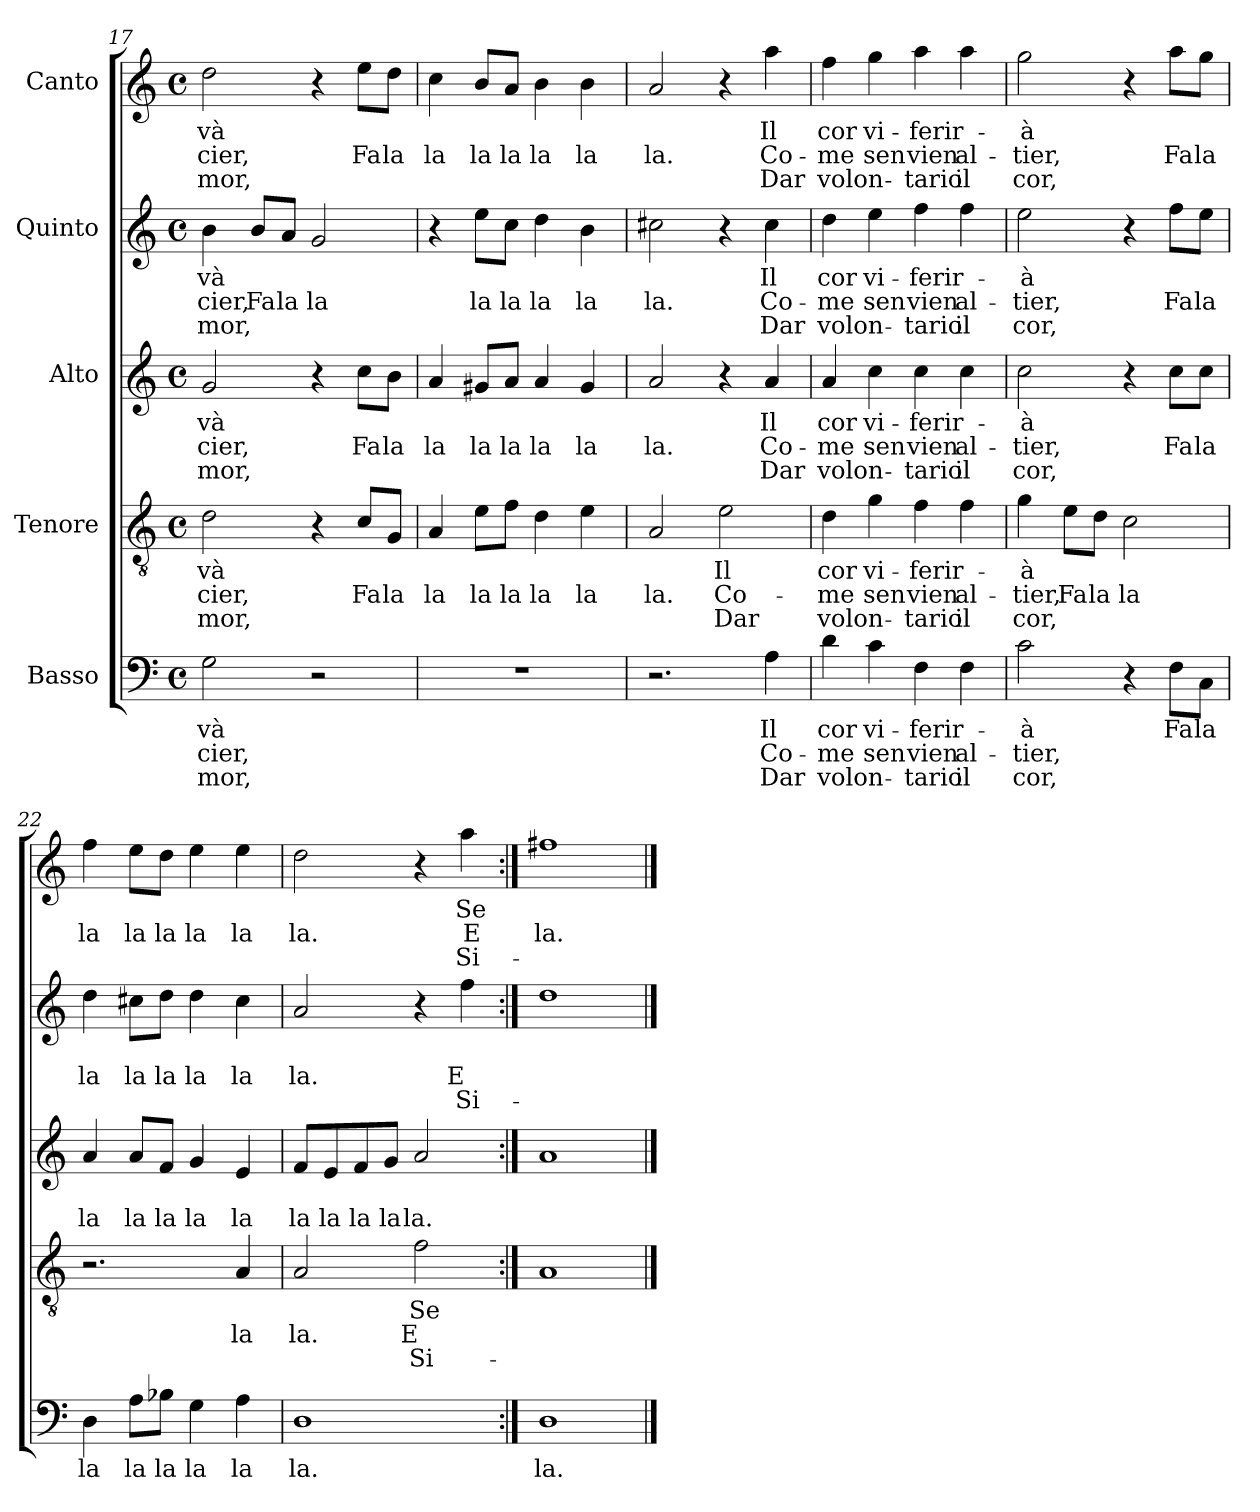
**kern	**text	**text	**text	**kern	**text	**text	**text	**kern	**text	**text	**text	**kern	**text	**text	**text	**kern	**text	**text	**text
*part5	*part5	*part5	*part5	*part4	*part4	*part4	*part4	*part3	*part3	*part3	*part3	*part2	*part2	*part2	*part2	*part1	*part1	*part1	*part1
*staff5	*staff5	*staff5	*staff5	*staff4	*staff4	*staff4	*staff4	*staff3	*staff3	*staff3	*staff3	*staff2	*staff2	*staff2	*staff2	*staff1	*staff1	*staff1	*staff1
*I"Basso	*	*	*	*I"Tenore	*	*	*	*I"Alto	*	*	*	*I"Quinto	*	*	*	*I"Canto	*	*	*
*clefF4	*	*	*	*clefGv2	*	*	*	*clefG2	*	*	*	*clefG2	*	*	*	*clefG2	*	*	*
*k[]	*	*	*	*k[]	*	*	*	*k[]	*	*	*	*k[]	*	*	*	*k[]	*	*	*
*a:	*	*	*	*a:	*	*	*	*a:	*	*	*	*a:	*	*	*	*a:	*	*	*
*M4/4	*	*	*	*M4/4	*	*	*	*M4/4	*	*	*	*M4/4	*	*	*	*M4/4	*	*	*
*met(c)	*	*	*	*met(c)	*	*	*	*met(c)	*	*	*	*met(c)	*	*	*	*met(c)	*	*	*
=17	=17	=17	=17	=17	=17	=17	=17	=17	=17	=17	=17	=17	=17	=17	=17	=17	=17	=17	=17
!	!LO:LY:b	!LO:LY:b	!LO:LY:b	!	!LO:LY:b	!LO:LY:b	!LO:LY:b	!	!LO:LY:b	!LO:LY:b	!LO:LY:b	!	!LO:LY:b	!LO:LY:b	!LO:LY:b	!	!LO:LY:b	!LO:LY:b	!LO:LY:b
2G\	và	-cier,	-mor,	2d\	và	-cier,	-mor,	2g/	và	-cier,	-mor,	4b\	và	-cier,	-mor,	2dd\	và	-cier,	-mor,
!	!	!	!	!	!	!	!	!	!	!	!	!	!	!LO:LY:b	!	!	!	!	!
.	.	.	.	.	.	.	.	.	.	.	.	8b/L	.	Fa	.	.	.	.	.
!	!	!	!	!	!	!	!	!	!	!	!	!	!	!LO:LY:b	!	!	!	!	!
.	.	.	.	.	.	.	.	.	.	.	.	8a/J	.	la	.	.	.	.	.
!	!	!	!	!	!	!	!	!	!	!	!	!	!	!LO:LY:b	!	!	!	!	!
2r	.	.	.	4r	.	.	.	4r	.	.	.	2g/	.	la	.	4r	.	.	.
!	!	!	!	!	!	!LO:LY:b	!	!	!	!LO:LY:b	!	!	!	!	!	!	!	!LO:LY:b	!
.	.	.	.	8c/L	.	Fa	.	8cc\L	.	Fa	.	.	.	.	.	8ee\L	.	Fa	.
!	!	!	!	!	!	!LO:LY:b	!	!	!	!LO:LY:b	!	!	!	!	!	!	!	!LO:LY:b	!
.	.	.	.	8G/J	.	la	.	8b\J	.	la	.	.	.	.	.	8dd\J	.	la	.
!!LO:LB:g=z
=18	=18	=18	=18	=18	=18	=18	=18	=18	=18	=18	=18	=18	=18	=18	=18	=18	=18	=18	=18
!	!	!	!	!	!	!LO:LY:b	!	!	!	!LO:LY:b	!	!	!	!	!	!	!	!LO:LY:b	!
1r	.	.	.	4A/	.	la	.	4a/	.	la	.	4r	.	.	.	4cc\	.	la	.
!	!	!	!	!	!	!LO:LY:b	!	!	!	!LO:LY:b	!	!	!	!LO:LY:b	!	!	!	!LO:LY:b	!
.	.	.	.	8e\L	.	la	.	8g#X/L	.	la	.	8ee\L	.	la	.	8b/L	.	la	.
!	!	!	!	!	!	!LO:LY:b	!	!	!	!LO:LY:b	!	!	!	!LO:LY:b	!	!	!	!LO:LY:b	!
.	.	.	.	8f\J	.	la	.	8a/J	.	la	.	8cc\J	.	la	.	8a/J	.	la	.
!	!	!	!	!	!	!LO:LY:b	!	!	!	!LO:LY:b	!	!	!	!LO:LY:b	!	!	!	!LO:LY:b	!
.	.	.	.	4d\	.	la	.	4a/	.	la	.	4dd\	.	la	.	4b\	.	la	.
!	!	!	!	!	!	!LO:LY:b	!	!	!	!LO:LY:b	!	!	!	!LO:LY:b	!	!	!	!LO:LY:b	!
.	.	.	.	4e\	.	la	.	4g#/	.	la	.	4b\	.	la	.	4b\	.	la	.
=19	=19	=19	=19	=19	=19	=19	=19	=19	=19	=19	=19	=19	=19	=19	=19	=19	=19	=19	=19
!	!	!	!	!	!	!LO:LY:b	!	!	!	!LO:LY:b	!	!	!	!LO:LY:b	!	!	!	!LO:LY:b	!
2.r	.	.	.	2A/	.	la.	.	2a/	.	la.	.	2cc#X\	.	la.	.	2a/	.	la.	.
!	!	!	!	!	!LO:LY:b	!LO:LY:b	!LO:LY:b	!	!	!	!	!	!	!	!	!	!	!	!
.	.	.	.	2e\	Il	Co-	Dar	4r	.	.	.	4r	.	.	.	4r	.	.	.
!	!LO:LY:b	!LO:LY:b	!LO:LY:b	!	!	!	!	!	!LO:LY:b	!LO:LY:b	!LO:LY:b	!	!LO:LY:b	!LO:LY:b	!LO:LY:b	!	!LO:LY:b	!LO:LY:b	!LO:LY:b
4A\	Il	Co-	Dar	.	.	.	.	4a/	Il	Co-	Dar	4cc#\	Il	Co-	Dar	4aa\	Il	Co-	Dar
=20	=20	=20	=20	=20	=20	=20	=20	=20	=20	=20	=20	=20	=20	=20	=20	=20	=20	=20	=20
!	!LO:LY:b	!LO:LY:b	!LO:LY:b	!	!LO:LY:b	!LO:LY:b	!LO:LY:b	!	!LO:LY:b	!LO:LY:b	!LO:LY:b	!	!LO:LY:b	!LO:LY:b	!LO:LY:b	!	!LO:LY:b	!LO:LY:b	!LO:LY:b
4d\	cor	-me	volon-	4d\	cor	-me	volon-	4a/	cor	-me	volon-	4dd\	cor	-me	volon-	4ff\	cor	-me	volon-
!	!LO:LY:b	!LO:LY:b	!	!	!LO:LY:b	!LO:LY:b	!	!	!LO:LY:b	!LO:LY:b	!	!	!LO:LY:b	!LO:LY:b	!	!	!LO:LY:b	!LO:LY:b	!
4c\	vi-	sen	.	4g\	vi-	sen	.	4cc\	vi-	sen	.	4ee\	vi-	sen	.	4gg\	vi-	sen	.
!	!LO:LY:b	!LO:LY:b	!LO:LY:b	!	!LO:LY:b	!LO:LY:b	!LO:LY:b	!	!LO:LY:b	!LO:LY:b	!LO:LY:b	!	!LO:LY:b	!LO:LY:b	!LO:LY:b	!	!LO:LY:b	!LO:LY:b	!LO:LY:b
4F\	-ferir-	vien	-tario	4f\	-ferir-	vien	-tario	4cc\	-ferir-	vien	-tario	4ff\	-ferir-	vien	-tario	4aa\	-ferir-	vien	-tario
!	!	!LO:LY:b	!LO:LY:b	!	!	!LO:LY:b	!LO:LY:b	!	!	!LO:LY:b	!LO:LY:b	!	!	!LO:LY:b	!LO:LY:b	!	!	!LO:LY:b	!LO:LY:b
4F\	.	al-	il	4f\	.	al-	il	4cc\	.	al-	il	4ff\	.	al-	il	4aa\	.	al-	il
=21	=21	=21	=21	=21	=21	=21	=21	=21	=21	=21	=21	=21	=21	=21	=21	=21	=21	=21	=21
!	!LO:LY:b	!LO:LY:b	!LO:LY:b	!	!LO:LY:b	!LO:LY:b	!LO:LY:b	!	!LO:LY:b	!LO:LY:b	!LO:LY:b	!	!LO:LY:b	!LO:LY:b	!LO:LY:b	!	!LO:LY:b	!LO:LY:b	!LO:LY:b
2c\	-à	-tier,	cor,	4g\	-à	-tier,	cor,	2cc\	-à	-tier,	cor,	2ee\	-à	-tier,	cor,	2gg\	-à	-tier,	cor,
!	!	!	!	!	!	!LO:LY:b	!	!	!	!	!	!	!	!	!	!	!	!	!
.	.	.	.	8e\L	.	Fa	.	.	.	.	.	.	.	.	.	.	.	.	.
!	!	!	!	!	!	!LO:LY:b	!	!	!	!	!	!	!	!	!	!	!	!	!
.	.	.	.	8d\J	.	la	.	.	.	.	.	.	.	.	.	.	.	.	.
!	!	!	!	!	!	!LO:LY:b	!	!	!	!	!	!	!	!	!	!	!	!	!
4r	.	.	.	2c\	.	la	.	4r	.	.	.	4r	.	.	.	4r	.	.	.
!	!LO:LY:b	!	!	!	!	!	!	!	!	!LO:LY:b	!	!	!	!LO:LY:b	!	!	!	!LO:LY:b	!
8F\L	Fa	.	.	.	.	.	.	8cc\L	.	Fa	.	8ff\L	.	Fa	.	8aa\L	.	Fa	.
!	!LO:LY:b	!	!	!	!	!	!	!	!	!LO:LY:b	!	!	!	!LO:LY:b	!	!	!	!LO:LY:b	!
8C\J	la	.	.	.	.	.	.	8cc\J	.	la	.	8ee\J	.	la	.	8gg\J	.	la	.
=22	=22	=22	=22	=22	=22	=22	=22	=22	=22	=22	=22	=22	=22	=22	=22	=22	=22	=22	=22
!	!LO:LY:b	!	!	!	!	!	!	!	!	!LO:LY:b	!	!	!	!LO:LY:b	!	!	!	!LO:LY:b	!
4D\	la	.	.	2.r	.	.	.	4a/	.	la	.	4dd\	.	la	.	4ff\	.	la	.
!	!LO:LY:b	!	!	!	!	!	!	!	!	!LO:LY:b	!	!	!	!LO:LY:b	!	!	!	!LO:LY:b	!
8A\L	la	.	.	.	.	.	.	8a/L	.	la	.	8cc#X\L	.	la	.	8ee\L	.	la	.
!	!LO:LY:b	!	!	!	!	!	!	!	!	!LO:LY:b	!	!	!	!LO:LY:b	!	!	!	!LO:LY:b	!
8B-X\J	la	.	.	.	.	.	.	8f/J	.	la	.	8dd\J	.	la	.	8dd\J	.	la	.
!	!LO:LY:b	!	!	!	!	!	!	!	!	!LO:LY:b	!	!	!	!LO:LY:b	!	!	!	!LO:LY:b	!
4G\	la	.	.	.	.	.	.	4g/	.	la	.	4dd\	.	la	.	4ee\	.	la	.
!	!LO:LY:b	!	!	!	!	!LO:LY:b	!	!	!	!LO:LY:b	!	!	!	!LO:LY:b	!	!	!	!LO:LY:b	!
4A\	la	.	.	4A/	.	la	.	4e/	.	la	.	4cc#\	.	la	.	4ee\	.	la	.
=23	=23	=23	=23	=23	=23	=23	=23	=23	=23	=23	=23	=23	=23	=23	=23	=23	=23	=23	=23
!	!LO:LY:b	!	!	!	!	!LO:LY:b	!	!	!	!LO:LY:b	!	!	!	!LO:LY:b	!	!	!	!LO:LY:b	!
1D	la.	.	.	2A/	.	la.	.	8f/L	.	la	.	2a/	.	la.	.	2dd\	.	la.	.
!	!	!	!	!	!	!	!	!	!	!LO:LY:b	!	!	!	!	!	!	!	!	!
.	.	.	.	.	.	.	.	8e/	.	la	.	.	.	.	.	.	.	.	.
!	!	!	!	!	!	!	!	!	!	!LO:LY:b	!	!	!	!	!	!	!	!	!
.	.	.	.	.	.	.	.	8f/	.	la	.	.	.	.	.	.	.	.	.
!	!	!	!	!	!	!	!	!	!	!LO:LY:b	!	!	!	!	!	!	!	!	!
.	.	.	.	.	.	.	.	8g/J	.	la	.	.	.	.	.	.	.	.	.
!	!	!	!	!	!LO:LY:b	!LO:LY:b	!LO:LY:b	!	!	!LO:LY:b	!	!	!	!	!	!	!	!	!
.	.	.	.	2f\	Se	E	Si-	2a/	.	la.	.	4r	.	.	.	4r	.	.	.
!	!	!	!	!	!	!	!	!	!	!	!	!	!	!LO:LY:b	!LO:LY:b	!	!LO:LY:b	!LO:LY:b	!LO:LY:b
.	.	.	.	.	.	.	.	.	.	.	.	4ff\	.	E	Si-	4aa\	Se	E	Si-
=24:|!	=24:|!	=24:|!	=24:|!	=24:|!	=24:|!	=24:|!	=24:|!	=24:|!	=24:|!	=24:|!	=24:|!	=24:|!	=24:|!	=24:|!	=24:|!	=24:|!	=24:|!	=24:|!	=24:|!
!	!LO:LY:b	!	!	!	!	!	!	!	!	!	!	!	!	!	!	!	!	!LO:LY:b	!
1D	la.	.	.	1A	.	.	.	1a	.	.	.	1dd	.	.	.	1ff#X	.	la.	.
==	==	==	==	==	==	==	==	==	==	==	==	==	==	==	==	==	==	==	==
*-	*-	*-	*-	*-	*-	*-	*-	*-	*-	*-	*-	*-	*-	*-	*-	*-	*-	*-	*-
